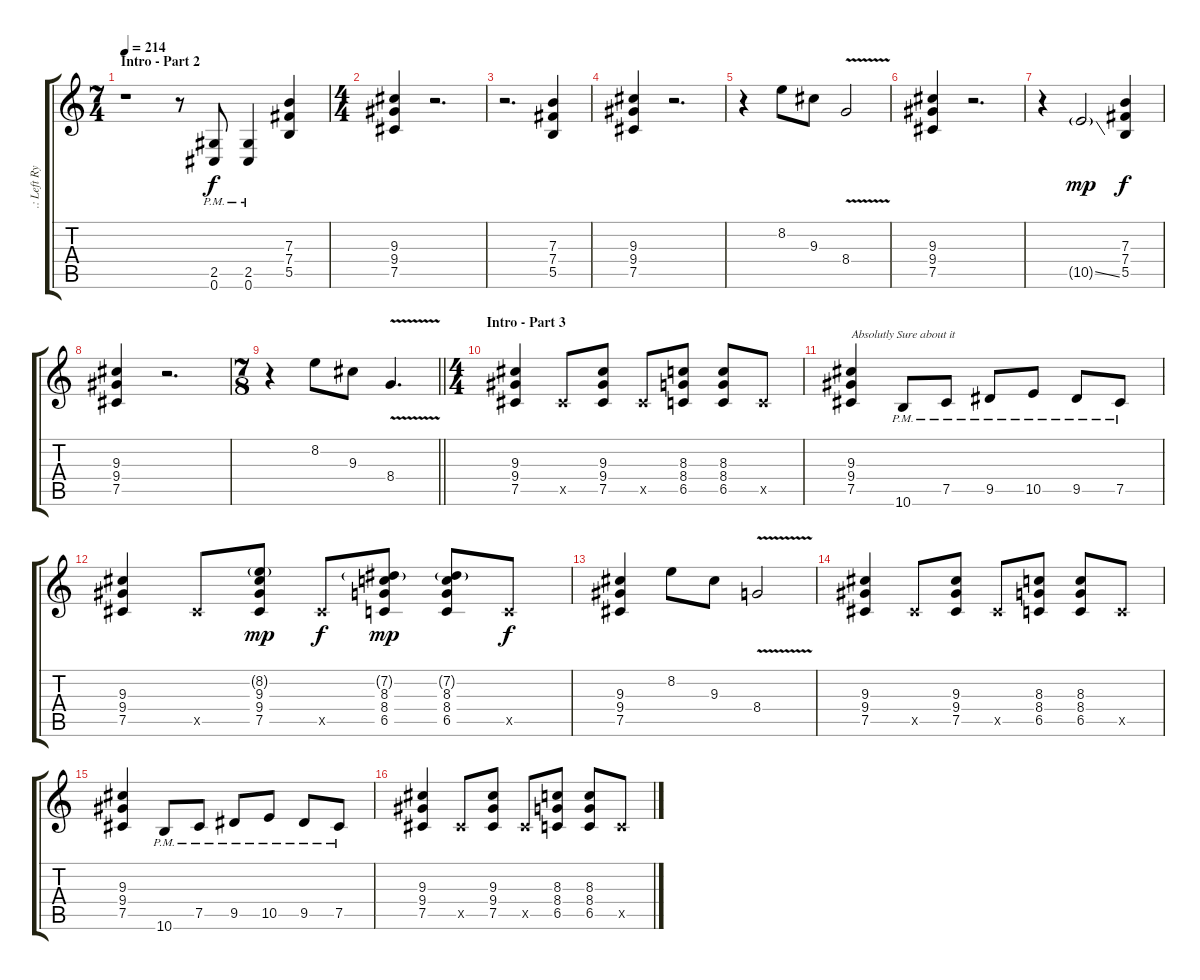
\track (".: Left Rythm Guitar :." ".: Left Ry") {instrument overdrivenguitar}
\staff {score tabs}
\tuning (Db4 Ab3 E3 B2 Gb2 Db2) {hide}
\ts (7 4)
\section ("" "Intro - Part 2")
\tempo 214
\clef g2
\ks c
r.1{dy f} r.8 (2.5{pm} 0.6{pm}).8 (2.5{pm} 0.6{pm}).4 (7.3 7.4 5.5).4 |
\ts (4 4)
(9.3 9.4 7.5).4 r.2{d} |
r.2{d} (7.3 7.4 5.5).4 |
(9.3 9.4 7.5).4 r.2{d} |
r.4 8.2.8 9.3.8 8.4{v}.2 |
(9.3 9.4 7.5).4 r.2{d} |
r.4 10.5{ss g}.2{dy mp} (7.3 7.4 5.5).4{dy f} |
(9.3 9.4 7.5).4 r.2{d} |
\ts (7 8)
\barLineRight lightlight
r.4 8.2.8 9.3.8 8.4{v}.4{d} |
\ts (4 4)
\section ("" "Intro - Part 3")
(9.3 9.4 7.5).4 7.5{x}.8 (9.3 9.4 7.5).8 7.5{x}.8 (8.3 8.4 6.5).8 (8.3 8.4 6.5).8 6.5{x}.8 |
(9.3 9.4 7.5).4{txt "Absolutly Sure about it"} 10.6{pm}.8 7.5{pm}.8 9.5{pm}.8 10.5{pm}.8 9.5{pm}.8 7.5{pm}.8 |
(9.3 9.4 7.5).4 7.5{x}.8 (8.2{g} 9.3 9.4 7.5).8{dy mp} 7.5{x}.8{dy f} (7.2{g} 8.3 8.4 6.5).8{dy mp} (7.2{g} 8.3 8.4 6.5).8 6.5{x}.8{dy f} |
(9.3 9.4 7.5).4 8.2.8 9.3.8 8.4{v}.2 |
(9.3 9.4 7.5).4 7.5{x}.8 (9.3 9.4 7.5).8 7.5{x}.8 (8.3 8.4 6.5).8 (8.3 8.4 6.5).8 6.5{x}.8 |
(9.3 9.4 7.5).4 10.6{pm}.8 7.5{pm}.8 9.5{pm}.8 10.5{pm}.8 9.5{pm}.8 7.5{pm}.8 |
(9.3 9.4 7.5).4 7.5{x}.8 (9.3 9.4 7.5).8 7.5{x}.8 (8.3 8.4 6.5).8 (8.3 8.4 6.5).8 6.5{x}.8
